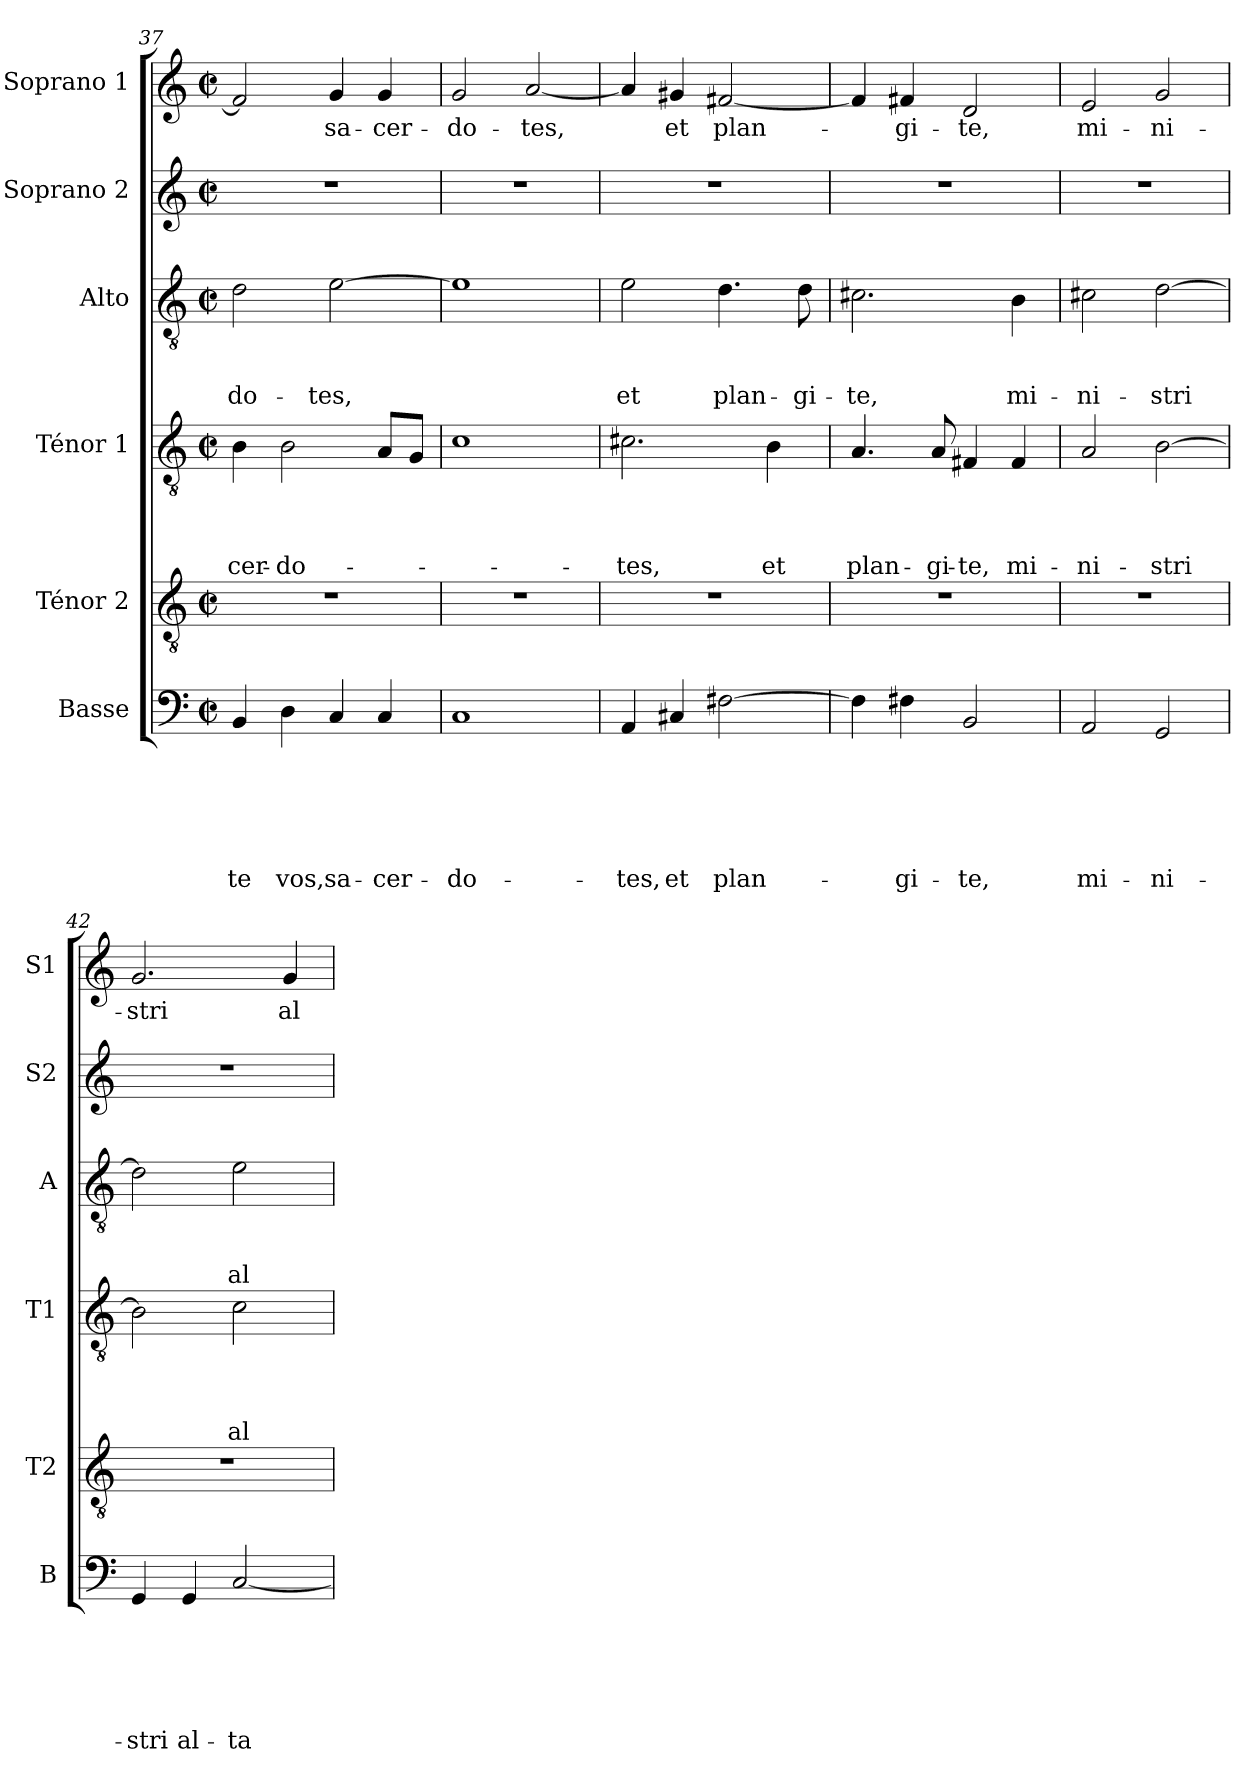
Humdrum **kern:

**kern	**text	**text	**text	**text	**text	**text	**kern	**kern	**text	**text	**text	**text	**kern	**text	**text	**text	**kern	**kern	**text
*part6	*part6	*part6	*part6	*part6	*part6	*part6	*part5	*part4	*part4	*part4	*part4	*part4	*part3	*part3	*part3	*part3	*part2	*part1	*part1
*staff6	*staff6	*staff6	*staff6	*staff6	*staff6	*staff6	*staff5	*staff4	*staff4	*staff4	*staff4	*staff4	*staff3	*staff3	*staff3	*staff3	*staff2	*staff1	*staff1
*I"Basse	*	*	*	*	*	*	*I"Ténor 2	*I"Ténor 1	*	*	*	*	*I"Alto	*	*	*	*I"Soprano 2	*I"Soprano 1	*
*I'B	*	*	*	*	*	*	*I'T2	*I'T1	*	*	*	*	*I'A	*	*	*	*I'S2	*I'S1	*
*clefF4	*	*	*	*	*	*	*clefGv2	*clefGv2	*	*	*	*	*clefGv2	*	*	*	*clefG2	*clefG2	*
*k[]	*	*	*	*	*	*	*k[]	*k[]	*	*	*	*	*k[]	*	*	*	*k[]	*k[]	*
*C:	*	*	*	*	*	*	*C:	*C:	*	*	*	*	*C:	*	*	*	*C:	*C:	*
*M2/2	*	*	*	*	*	*	*M2/2	*M2/2	*	*	*	*	*M2/2	*	*	*	*M2/2	*M2/2	*
*met(c|)	*	*	*	*	*	*	*met(c|)	*met(c|)	*	*	*	*	*met(c|)	*	*	*	*met(c|)	*met(c|)	*
=37	=37	=37	=37	=37	=37	=37	=37	=37	=37	=37	=37	=37	=37	=37	=37	=37	=37	=37	=37
!	!	!	!	!	!	!LO:LY:b	!	!	!	!	!	!LO:LY:b	!	!	!	!LO:LY:b	!	!	!
4BB/	.	.	.	.	.	-te	1r	4B\	.	.	.	-cer-	2d\	.	.	-do-	1r	2f#/]	.
!	!	!	!	!	!	!LO:LY:b	!	!	!	!	!	!LO:LY:b	!	!	!	!	!	!	!
4D\	.	.	.	.	.	vos,	.	2B\	.	.	.	-do-	.	.	.	.	.	.	.
!	!	!	!	!	!	!LO:LY:b	!	!	!	!	!	!	!	!	!	!LO:LY:b	!	!	!LO:LY:b
4C/	.	.	.	.	.	sa-	.	.	.	.	.	.	[2e\	.	.	-tes,	.	4g/	sa-
!	!	!	!	!	!	!LO:LY:b	!	!	!	!	!	!	!	!	!	!	!	!	!LO:LY:b
4C/	.	.	.	.	.	-cer-	.	8A/L	.	.	.	.	.	.	.	.	.	4g/	-cer-
.	.	.	.	.	.	.	.	8G/J	.	.	.	.	.	.	.	.	.	.	.
=38	=38	=38	=38	=38	=38	=38	=38	=38	=38	=38	=38	=38	=38	=38	=38	=38	=38	=38	=38
!	!	!	!	!	!	!LO:LY:b	!	!	!	!	!	!	!	!	!	!	!	!	!LO:LY:b
1C	.	.	.	.	.	-do-	1r	1c	.	.	.	.	1e]	.	.	.	1r	2g/	-do-
!	!	!	!	!	!	!	!	!	!	!	!	!	!	!	!	!	!	!	!LO:LY:b
.	.	.	.	.	.	.	.	.	.	.	.	.	.	.	.	.	.	[2a/	-tes,
=39	=39	=39	=39	=39	=39	=39	=39	=39	=39	=39	=39	=39	=39	=39	=39	=39	=39	=39	=39
!	!	!	!	!	!	!LO:LY:b	!	!	!	!	!	!LO:LY:b	!	!	!	!LO:LY:b	!	!	!
4AA/	.	.	.	.	.	-tes,	1r	2.c#X\	.	.	.	-tes,	2e\	.	.	et	1r	4a/]	.
!	!	!	!	!	!	!LO:LY:b	!	!	!	!	!	!	!	!	!	!	!	!	!LO:LY:b
4C#X/	.	.	.	.	.	et	.	.	.	.	.	.	.	.	.	.	.	4g#X/	et
!	!	!	!	!	!	!LO:LY:b	!	!	!	!	!	!	!	!	!	!LO:LY:b	!	!	!LO:LY:b
[2F#X\	.	.	.	.	.	plan-	.	.	.	.	.	.	4.d\	.	.	plan-	.	[2f#X/	plan-
!	!	!	!	!	!	!	!	!	!	!	!	!LO:LY:b	!	!	!	!	!	!	!
.	.	.	.	.	.	.	.	4B\	.	.	.	et	.	.	.	.	.	.	.
!	!	!	!	!	!	!	!	!	!	!	!	!	!	!	!	!LO:LY:b	!	!	!
.	.	.	.	.	.	.	.	.	.	.	.	.	8d\	.	.	-gi-	.	.	.
=40	=40	=40	=40	=40	=40	=40	=40	=40	=40	=40	=40	=40	=40	=40	=40	=40	=40	=40	=40
!	!	!	!	!	!	!	!	!	!	!	!	!LO:LY:b	!	!	!	!LO:LY:b	!	!	!
4F#\]	.	.	.	.	.	.	1r	4.A/	.	.	.	plan-	2.c#X\	.	.	-te,	1r	4f#/]	.
!	!	!	!	!	!	!LO:LY:b	!	!	!	!	!	!	!	!	!	!	!	!	!LO:LY:b
4F#X\	.	.	.	.	.	-gi-	.	.	.	.	.	.	.	.	.	.	.	4f#X/	-gi-
!	!	!	!	!	!	!	!	!	!	!	!	!LO:LY:b	!	!	!	!	!	!	!
.	.	.	.	.	.	.	.	8A/	.	.	.	-gi-	.	.	.	.	.	.	.
!	!	!	!	!	!	!LO:LY:b	!	!	!	!	!	!LO:LY:b	!	!	!	!	!	!	!LO:LY:b
2BB/	.	.	.	.	.	-te,	.	4F#X/	.	.	.	-te,	.	.	.	.	.	2d/	-te,
!	!	!	!	!	!	!	!	!	!	!	!	!LO:LY:b	!	!	!	!LO:LY:b	!	!	!
.	.	.	.	.	.	.	.	4F#/	.	.	.	mi-	4B\	.	.	mi-	.	.	.
!!LO:LB:g=z
=41	=41	=41	=41	=41	=41	=41	=41	=41	=41	=41	=41	=41	=41	=41	=41	=41	=41	=41	=41
!	!	!	!	!	!	!LO:LY:b	!	!	!	!	!	!LO:LY:b	!	!	!	!LO:LY:b	!	!	!LO:LY:b
2AA/	.	.	.	.	.	mi-	1r	2A/	.	.	.	-ni-	2c#X\	.	.	-ni-	1r	2e/	mi-
!	!	!	!	!	!	!LO:LY:b	!	!	!	!	!	!LO:LY:b	!	!	!	!LO:LY:b	!	!	!LO:LY:b
2GG/	.	.	.	.	.	-ni-	.	[2B\	.	.	.	-stri	[2d\	.	.	-stri	.	2g/	-ni-
=42	=42	=42	=42	=42	=42	=42	=42	=42	=42	=42	=42	=42	=42	=42	=42	=42	=42	=42	=42
!	!	!	!	!	!	!LO:LY:b	!	!	!	!	!	!	!	!	!	!	!	!	!LO:LY:b
4GG/	.	.	.	.	.	-stri	1r	2B\]	.	.	.	.	2d\]	.	.	.	1r	2.g/	-stri
!	!	!	!	!	!	!LO:LY:b	!	!	!	!	!	!	!	!	!	!	!	!	!
4GG/	.	.	.	.	.	al-	.	.	.	.	.	.	.	.	.	.	.	.	.
!	!	!	!	!	!	!LO:LY:b	!	!	!	!	!	!LO:LY:b	!	!	!	!LO:LY:b	!	!	!
[2C/	.	.	.	.	.	-ta-	.	2c\	.	.	.	al-	2e\	.	.	al-	.	.	.
!	!	!	!	!	!	!	!	!	!	!	!	!	!	!	!	!	!	!	!LO:LY:b
.	.	.	.	.	.	.	.	.	.	.	.	.	.	.	.	.	.	4g/	al-
=	=	=	=	=	=	=	=	=	=	=	=	=	=	=	=	=	=	=	=
*-	*-	*-	*-	*-	*-	*-	*-	*-	*-	*-	*-	*-	*-	*-	*-	*-	*-	*-	*-
